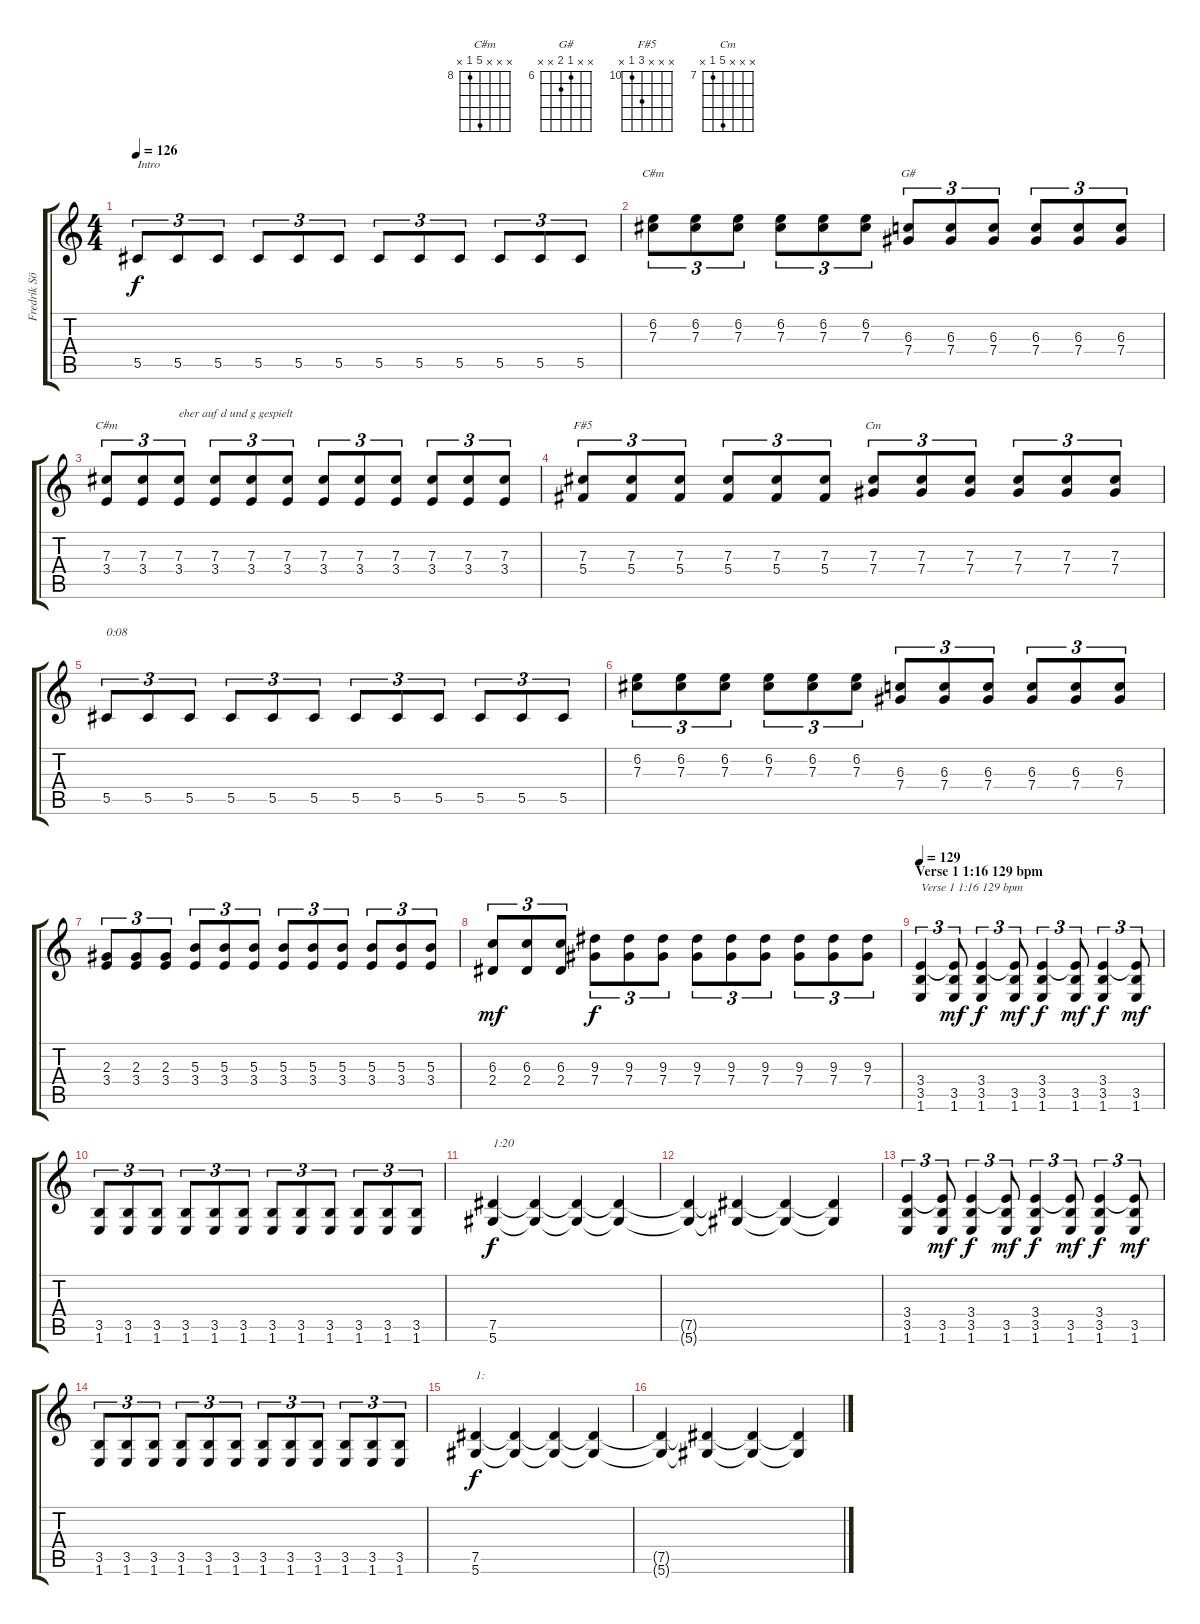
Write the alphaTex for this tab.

\track ("Fredrik Söderberg (D# Tuning)" "Fredrik Sö") {instrument overdrivenguitar}
\staff {score tabs}
\tuning (Eb4 Bb3 Gb3 Db3 Ab2 Eb2) {hide}
\chord ("C#m" x 6 7 x x x) {firstfret 6}
\chord ("G#" x x 6 7 x x) {firstfret 6}
\chord ("C#m" x x x 12 8 x) {firstfret 8}
\chord ("F#5" x x x 12 10 x) {firstfret 10}
\chord ("Cm" x x x 11 7 x) {firstfret 7}
\ts (4 4)
\tempo 126
\clef g2
\ks c
5.5.8{tu (3 2) txt "Intro" dy f} 5.5.8{tu (3 2)} 5.5.8{tu (3 2)} 5.5.8{tu (3 2)} 5.5.8{tu (3 2)} 5.5.8{tu (3 2)} 5.5.8{tu (3 2)} 5.5.8{tu (3 2)} 5.5.8{tu (3 2)} 5.5.8{tu (3 2)} 5.5.8{tu (3 2)} 5.5.8{tu (3 2)} |
(6.2 7.3).8{tu (3 2) ch "C#m"} (6.2 7.3).8{tu (3 2)} (6.2 7.3).8{tu (3 2)} (6.2 7.3).8{tu (3 2)} (6.2 7.3).8{tu (3 2)} (6.2 7.3).8{tu (3 2)} (6.3 7.4).8{tu (3 2) ch "G#"} (6.3 7.4).8{tu (3 2)} (6.3 7.4).8{tu (3 2)} (6.3 7.4).8{tu (3 2)} (6.3 7.4).8{tu (3 2)} (6.3 7.4).8{tu (3 2)} |
(7.3 3.4).8{tu (3 2) ch "C#m"} (7.3 3.4).8{tu (3 2)} (7.3 3.4).8{tu (3 2) txt "eher auf d und g gespielt"} (7.3 3.4).8{tu (3 2)} (7.3 3.4).8{tu (3 2)} (7.3 3.4).8{tu (3 2)} (7.3 3.4).8{tu (3 2)} (7.3 3.4).8{tu (3 2)} (7.3 3.4).8{tu (3 2)} (7.3 3.4).8{tu (3 2)} (7.3 3.4).8{tu (3 2)} (7.3 3.4).8{tu (3 2)} |
(7.3 5.4).8{tu (3 2) ch "F#5"} (7.3 5.4).8{tu (3 2)} (7.3 5.4).8{tu (3 2)} (7.3 5.4).8{tu (3 2)} (7.3 5.4).8{tu (3 2)} (7.3 5.4).8{tu (3 2)} (7.3 7.4).8{tu (3 2) ch "Cm"} (7.3 7.4).8{tu (3 2)} (7.3 7.4).8{tu (3 2)} (7.3 7.4).8{tu (3 2)} (7.3 7.4).8{tu (3 2)} (7.3 7.4).8{tu (3 2)} |
5.5.8{tu (3 2) txt "0:08"} 5.5.8{tu (3 2)} 5.5.8{tu (3 2)} 5.5.8{tu (3 2)} 5.5.8{tu (3 2)} 5.5.8{tu (3 2)} 5.5.8{tu (3 2)} 5.5.8{tu (3 2)} 5.5.8{tu (3 2)} 5.5.8{tu (3 2)} 5.5.8{tu (3 2)} 5.5.8{tu (3 2)} |
(6.2 7.3).8{tu (3 2)} (6.2 7.3).8{tu (3 2)} (6.2 7.3).8{tu (3 2)} (6.2 7.3).8{tu (3 2)} (6.2 7.3).8{tu (3 2)} (6.2 7.3).8{tu (3 2)} (6.3 7.4).8{tu (3 2)} (6.3 7.4).8{tu (3 2)} (6.3 7.4).8{tu (3 2)} (6.3 7.4).8{tu (3 2)} (6.3 7.4).8{tu (3 2)} (6.3 7.4).8{tu (3 2)} |
(2.3 3.4).8{tu (3 2)} (2.3 3.4).8{tu (3 2)} (2.3 3.4).8{tu (3 2)} (5.3 3.4).8{tu (3 2)} (5.3 3.4).8{tu (3 2)} (5.3 3.4).8{tu (3 2)} (5.3 3.4).8{tu (3 2)} (5.3 3.4).8{tu (3 2)} (5.3 3.4).8{tu (3 2)} (5.3 3.4).8{tu (3 2)} (5.3 3.4).8{tu (3 2)} (5.3 3.4).8{tu (3 2)} |
(6.3 2.4).8{tu (3 2) dy mf} (6.3 2.4).8{tu (3 2)} (6.3 2.4).8{tu (3 2)} (9.3 7.4).8{tu (3 2) dy f} (9.3 7.4).8{tu (3 2)} (9.3 7.4).8{tu (3 2)} (9.3 7.4).8{tu (3 2)} (9.3 7.4).8{tu (3 2)} (9.3 7.4).8{tu (3 2)} (9.3 7.4).8{tu (3 2)} (9.3 7.4).8{tu (3 2)} (9.3 7.4).8{tu (3 2)} |
\section ("" "Verse 1 1:16 129 bpm")
\tempo 129
(3.4 3.5 1.6).4{tu (3 2) txt "Verse 1 1:16 129 bpm"} (3.4{t} 3.5 1.6).8{tu (3 2) dy mf} (3.4 3.5 1.6).4{tu (3 2) dy f} (3.4{t} 3.5 1.6).8{tu (3 2) dy mf} (3.4 3.5 1.6).4{tu (3 2) dy f} (3.4{t} 3.5 1.6).8{tu (3 2) dy mf} (3.4 3.5 1.6).4{tu (3 2) dy f} (3.4{t} 3.5 1.6).8{tu (3 2) dy mf} |
(3.5 1.6).8{tu (3 2)} (3.5 1.6).8{tu (3 2)} (3.5 1.6).8{tu (3 2)} (3.5 1.6).8{tu (3 2)} (3.5 1.6).8{tu (3 2)} (3.5 1.6).8{tu (3 2)} (3.5 1.6).8{tu (3 2)} (3.5 1.6).8{tu (3 2)} (3.5 1.6).8{tu (3 2)} (3.5 1.6).8{tu (3 2)} (3.5 1.6).8{tu (3 2)} (3.5 1.6).8{tu (3 2)} |
(7.5 5.6).4{txt "1:20" dy f} (7.5{t} 5.6{t}).4 (7.5{t} 5.6{t}).4 (7.5{t} 5.6{t}).4 |
(7.5{t} 5.6{t}).4 (7.5{t} 5.6{t}).4 (7.5{t} 5.6{t}).4 (7.5{t} 5.6{t}).4 |
(3.4 3.5 1.6).4{tu (3 2)} (3.4{t} 3.5 1.6).8{tu (3 2) dy mf} (3.4 3.5 1.6).4{tu (3 2) dy f} (3.4{t} 3.5 1.6).8{tu (3 2) dy mf} (3.4 3.5 1.6).4{tu (3 2) dy f} (3.4{t} 3.5 1.6).8{tu (3 2) dy mf} (3.4 3.5 1.6).4{tu (3 2) dy f} (3.4{t} 3.5 1.6).8{tu (3 2) dy mf} |
(3.5 1.6).8{tu (3 2)} (3.5 1.6).8{tu (3 2)} (3.5 1.6).8{tu (3 2)} (3.5 1.6).8{tu (3 2)} (3.5 1.6).8{tu (3 2)} (3.5 1.6).8{tu (3 2)} (3.5 1.6).8{tu (3 2)} (3.5 1.6).8{tu (3 2)} (3.5 1.6).8{tu (3 2)} (3.5 1.6).8{tu (3 2)} (3.5 1.6).8{tu (3 2)} (3.5 1.6).8{tu (3 2)} |
(7.5 5.6).4{txt "1:" dy f} (7.5{t} 5.6{t}).4 (7.5{t} 5.6{t}).4 (7.5{t} 5.6{t}).4 |
(7.5{t} 5.6{t}).4 (7.5{t} 5.6{t}).4 (7.5{t} 5.6{t}).4 (7.5{t} 5.6{t}).4
